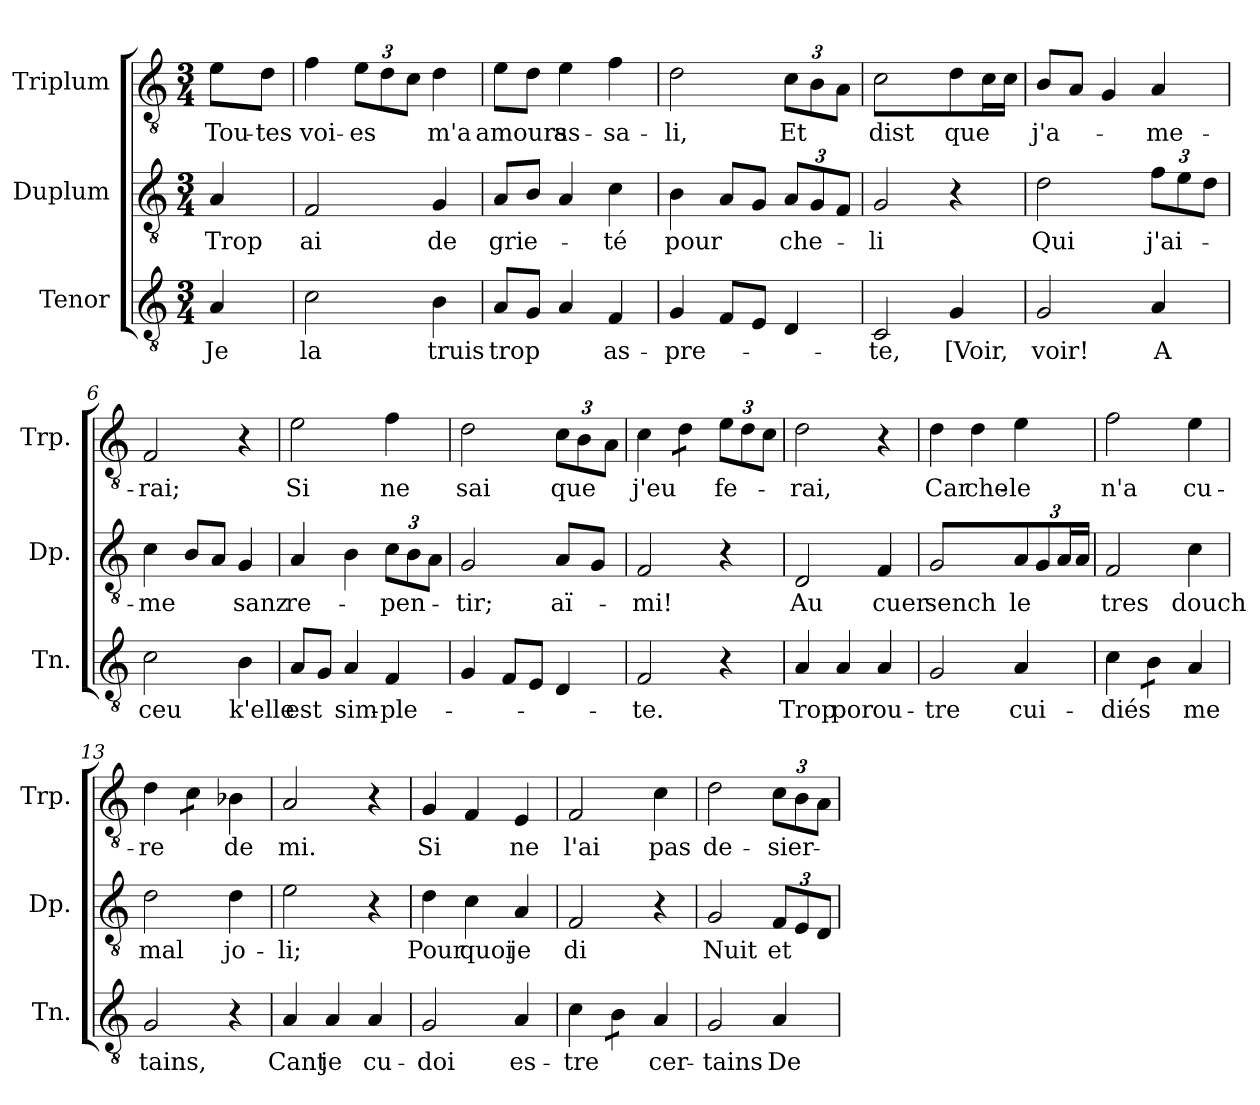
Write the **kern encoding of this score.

**kern	**text	**kern	**text	**kern	**text
*part3	*part3	*part2	*part2	*part1	*part1
*staff3	*staff3	*staff2	*staff2	*staff1	*staff1
*I"Tenor	*	*I"Duplum	*	*I"Triplum	*
*I'Tn.	*	*I'Dp.	*	*I'Trp.	*
*clefGv2	*	*clefGv2	*	*clefGv2	*
*k[]	*	*k[]	*	*k[]	*
*M3/4	*	*M3/4	*	*M3/4	*
=	=	=	=	=	=
!	!LO:LY:b	!	!LO:LY:b	!	!LO:LY:b
4A/	Je	4A/	Trop	8e\L	Tou-
!	!	!	!	!	!LO:LY:b
.	.	.	.	8d\J	-tes
=1	=1	=1	=1	=1	=1
!	!LO:LY:b	!	!LO:LY:b	!	!LO:LY:b
2c\	la	2F/	ai	4f\	voi-
*	*	*	*	*Xbrackettup	*
!	!	!	!	!	!LO:LY:b
.	.	.	.	12e\L	-es
.	.	.	.	12d\	.
.	.	.	.	12c\J	.
!	!LO:LY:b	!	!LO:LY:b	!	!LO:LY:b
4B\	truis	4G/	de	4d\	m'a
=2	=2	=2	=2	=2	=2
!	!LO:LY:b	!	!LO:LY:b	!	!LO:LY:b
8A/L	trop	8A/L	grie-	8e\L	amours
8G/J	.	8B/J	.	8d\J	.
!	!	!	!	!	!LO:LY:b
4A/	.	4A/	.	4e\	as-
!	!LO:LY:b	!	!LO:LY:b	!	!LO:LY:b
4F/	as-	4c\	-té	4f\	-sa-
=3	=3	=3	=3	=3	=3
!	!LO:LY:b	!	!LO:LY:b	!	!LO:LY:b
4G/	-pre-	4B\	pour	2d\	-li,
8F/L	.	8A/L	.	.	.
8E/J	.	8G/J	.	.	.
*	*	*Xbrackettup	*	*	*
!	!	!	!LO:LY:b	!	!LO:LY:b
4D/	.	12A/L	che-	12c\L	Et
.	.	12G/	.	12B\	.
.	.	12F/J	.	12A\J	.
=4	=4	=4	=4	=4	=4
!	!LO:LY:b	!	!LO:LY:b	!	!LO:LY:b
2C/	-te,	2G/	-li	2c\	dist
!	!LO:LY:b	!	!	!	!LO:LY:b
4G/	[Voir,	4r	.	8d\L	que
*	*	*	*	*tremolo	*
.	.	.	.	16c\	.
.	.	.	.	16c\JJ	.
*	*	*	*	*Xtremolo	*
=5	=5	=5	=5	=5	=5
!	!LO:LY:b	!	!LO:LY:b	!	!LO:LY:b
2G/	voir!	2d\	Qui	8B/L	j'a-
.	.	.	.	8A/J	.
.	.	.	.	4G/	.
!	!LO:LY:b	!	!LO:LY:b	!	!LO:LY:b
4A/	A	12f\L	j'ai-	4A/	-me-
.	.	12e\	.	.	.
.	.	12d\J	.	.	.
=6	=6	=6	=6	=6	=6
!	!LO:LY:b	!	!LO:LY:b	!	!LO:LY:b
2c\	ceu	4c\	-me	2F/	-rai;
.	.	8B/L	.	.	.
.	.	8A/J	.	.	.
!	!LO:LY:b	!	!LO:LY:b	!	!
4B\	k'elle	4G/	sanz	4r	.
!!LO:LB:g=z
=7	=7	=7	=7	=7	=7
!	!LO:LY:b	!	!LO:LY:b	!	!LO:LY:b
8A/L	est	4A/	re-	2e\	Si
8G/J	.	.	.	.	.
!	!LO:LY:b	!	!	!	!
4A/	sim-	4B\	.	.	.
!	!LO:LY:b	!	!LO:LY:b	!	!LO:LY:b
4F/	-ple-	12c\L	-pen-	4f\	ne
.	.	12B\	.	.	.
.	.	12A\J	.	.	.
=8	=8	=8	=8	=8	=8
!	!	!	!LO:LY:b	!	!LO:LY:b
4G/	.	2G/	-tir;	2d\	sai
8F/L	.	.	.	.	.
8E/J	.	.	.	.	.
!	!	!	!LO:LY:b	!	!LO:LY:b
4D/	.	8A/L	aï-	12c\L	que
.	.	.	.	12B\	.
.	.	8G/J	.	.	.
.	.	.	.	12A\J	.
=9	=9	=9	=9	=9	=9
!	!LO:LY:b	!	!LO:LY:b	!	!LO:LY:b
2F/	-te.	2F/	-mi!	4c\	j'eu
*	*	*	*	*tremolo	*
.	.	.	.	8d\L	.
.	.	.	.	8d\J	.
*	*	*	*	*Xtremolo	*
!	!	!	!	!	!LO:LY:b
4r	.	4r	.	12e\L	fe-
.	.	.	.	12d\	.
.	.	.	.	12c\J	.
=10	=10	=10	=10	=10	=10
!	!LO:LY:b	!	!LO:LY:b	!	!LO:LY:b
4A/	Trop	2D/	Au	2d\	-rai,
!	!LO:LY:b	!	!	!	!
4A/	por	.	.	.	.
!	!LO:LY:b	!	!LO:LY:b	!	!
4A/	ou-	4F/	cuer	4r	.
=11	=11	=11	=11	=11	=11
!	!LO:LY:b	!	!LO:LY:b	!	!LO:LY:b
2G/	-tre	2G/	sench	4d\	Car
!	!	!	!	!	!LO:LY:b
.	.	.	.	4d\	che-
!	!LO:LY:b	!	!LO:LY:b	!	!LO:LY:b
4A/	cui-	12A/L	le	4e\	-le
.	.	12G/	.	.	.
*	*	*tremolo	*	*	*
.	.	24A/	.	.	.
.	.	24A/JJ	.	.	.
*	*	*Xtremolo	*	*	*
=12	=12	=12	=12	=12	=12
!	!LO:LY:b	!	!LO:LY:b	!	!LO:LY:b
4c\	-diés	2F/	tres	2f\	n'a
*tremolo	*	*	*	*	*
8B\L	.	.	.	.	.
8B\J	.	.	.	.	.
*Xtremolo	*	*	*	*	*
!	!LO:LY:b	!	!LO:LY:b	!	!LO:LY:b
4A/	me	4c\	douch	4e\	cu-
=13	=13	=13	=13	=13	=13
!	!LO:LY:b	!	!LO:LY:b	!	!LO:LY:b
2G/	tains,	2d\	mal	4d\	-re
*	*	*	*	*tremolo	*
.	.	.	.	8c\L	.
.	.	.	.	8c\J	.
*	*	*	*	*Xtremolo	*
!	!	!	!LO:LY:b	!	!LO:LY:b
4r	.	4d\	jo-	4B-X\	de
!!LO:LB:g=z
=14	=14	=14	=14	=14	=14
!	!LO:LY:b	!	!LO:LY:b	!	!LO:LY:b
4A/	Cant	2e\	-li;	2A/	mi.
!	!LO:LY:b	!	!	!	!
4A/	je	.	.	.	.
!	!LO:LY:b	!	!	!	!
4A/	cu-	4r	.	4r	.
=15	=15	=15	=15	=15	=15
!	!LO:LY:b	!	!LO:LY:b	!	!LO:LY:b
2G/	-doi	4d\	Pour	4G/	Si
!	!	!	!LO:LY:b	!	!
.	.	4c\	quoi	4F/	.
!	!LO:LY:b	!	!LO:LY:b	!	!LO:LY:b
4A/	es-	4A/	je	4E/	ne
=16	=16	=16	=16	=16	=16
!	!LO:LY:b	!	!LO:LY:b	!	!LO:LY:b
4c\	-tre	2F/	di	2F/	l'ai
*tremolo	*	*	*	*	*
8B\L	.	.	.	.	.
8B\J	.	.	.	.	.
*Xtremolo	*	*	*	*	*
!	!LO:LY:b	!	!	!	!LO:LY:b
4A/	cer-	4r	.	4c\	pas
=17	=17	=17	=17	=17	=17
!	!LO:LY:b	!	!LO:LY:b	!	!LO:LY:b
2G/	-tains	2G/	Nuit	2d\	de-
!	!LO:LY:b	!	!LO:LY:b	!	!LO:LY:b
4A/	De	12F/L	et	12c\L	-sier-
.	.	12E/	.	12B\	.
.	.	12D/J	.	12A\J	.
=	=	=	=	=	=
*-	*-	*-	*-	*-	*-
